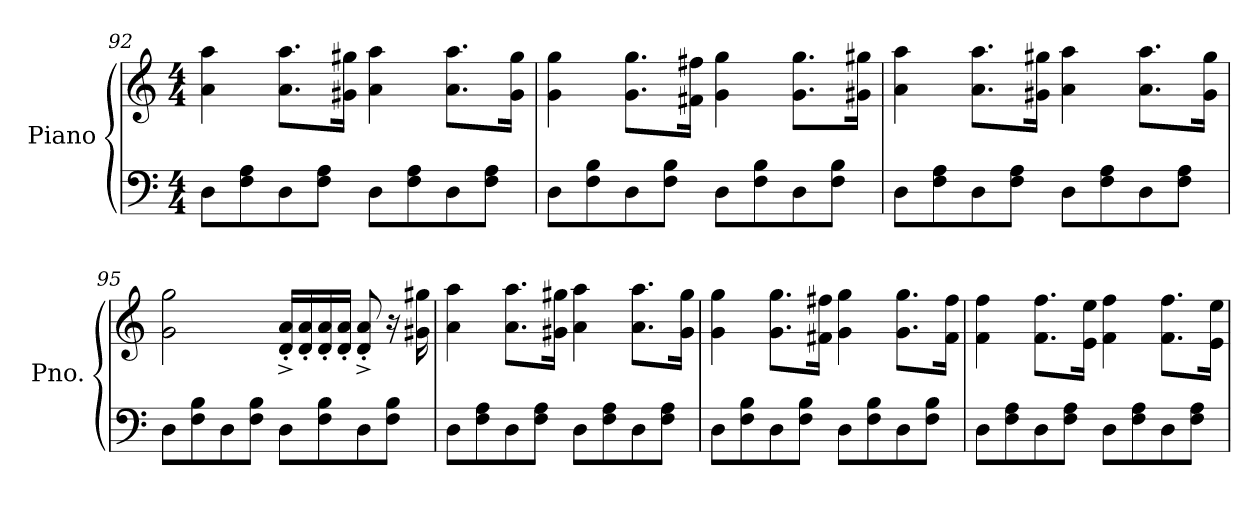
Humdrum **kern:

**kern	**kern
*part1	*part1
*staff2	*staff1
*I"Piano	*
*I'Pno.	*
*clefF4	*clefG2
*k[]	*k[]
*M4/4	*M4/4
=92	=92
8D\L	4a\ 4aa\
8F\ 8A\	.
8D\	8.a\ 8.aa\L
8F\ 8A\J	.
.	16g#X\ 16gg#X\Jk
8D\L	4a\ 4aa\
8F\ 8A\	.
8D\	8.a\ 8.aa\L
8F\ 8A\J	.
.	16g#\ 16gg#\Jk
=93	=93
8D\L	4g\ 4gg\
8F\ 8B\	.
8D\	8.g\ 8.gg\L
8F\ 8B\J	.
.	16f#X\ 16ff#X\Jk
8D\L	4g\ 4gg\
8F\ 8B\	.
8D\	8.g\ 8.gg\L
8F\ 8B\J	.
.	16g#X\ 16gg#X\Jk
!!LO:LB:g=z
=94	=94
8D\L	4a\ 4aa\
8F\ 8A\	.
8D\	8.a\ 8.aa\L
8F\ 8A\J	.
.	16g#X\ 16gg#X\Jk
8D\L	4a\ 4aa\
8F\ 8A\	.
8D\	8.a\ 8.aa\L
8F\ 8A\J	.
.	16g#\ 16gg#\Jk
=95	=95
8D\L	2g\ 2gg\
8F\ 8B\	.
8D\	.
8F\ 8B\J	.
8D\L	16d/'^ 16a/'^LL
.	16d/' 16a/'
8F\ 8B\	16d/' 16a/'
.	16d/' 16a/'JJ
8D\	8d/'^ 8a/'^
8F\ 8B\J	16r
.	16g#X\ 16gg#X\
=96	=96
8D\L	4a\ 4aa\
8F\ 8A\	.
8D\	8.a\ 8.aa\L
8F\ 8A\J	.
.	16g#X\ 16gg#X\Jk
8D\L	4a\ 4aa\
8F\ 8A\	.
8D\	8.a\ 8.aa\L
8F\ 8A\J	.
.	16g#\ 16gg#\Jk
=97	=97
8D\L	4g\ 4gg\
8F\ 8B\	.
8D\	8.g\ 8.gg\L
8F\ 8B\J	.
.	16f#X\ 16ff#X\Jk
8D\L	4g\ 4gg\
8F\ 8B\	.
8D\	8.g\ 8.gg\L
8F\ 8B\J	.
.	16f#\ 16ff#\Jk
!!LO:LB:g=z
=98	=98
8D\L	4f\ 4ff\
8F\ 8A\	.
8D\	8.f\ 8.ff\L
8F\ 8A\J	.
.	16e\ 16ee\Jk
8D\L	4f\ 4ff\
8F\ 8A\	.
8D\	8.f\ 8.ff\L
8F\ 8A\J	.
.	16e\ 16ee\Jk
=	=
*-	*-
